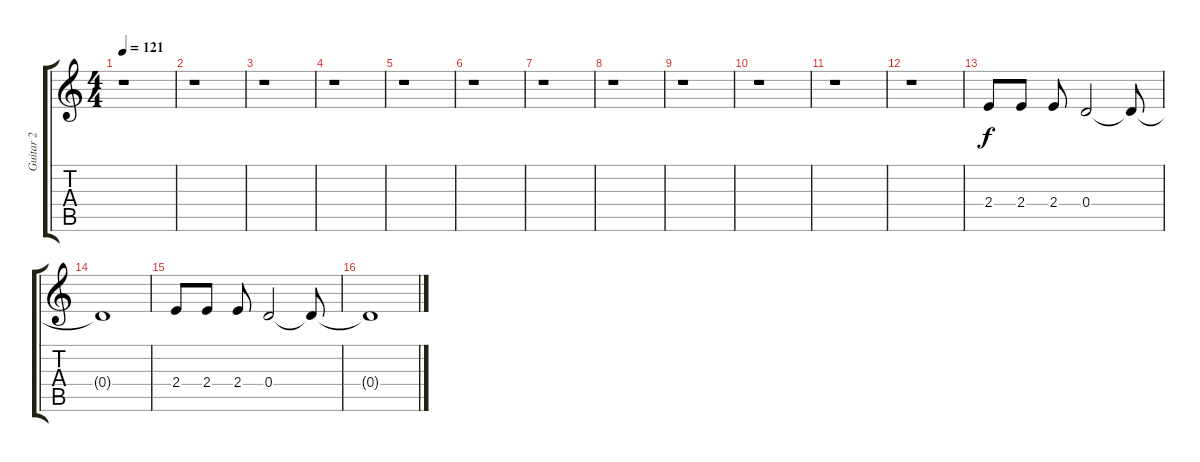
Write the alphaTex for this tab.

\track ("Guitar 2" "Guitar 2") {instrument acousticguitarsteel}
\staff {score tabs}
\tuning (E4 B3 G3 D3 A2 E2) {hide}
\ts (4 4)
\tempo 121
\clef g2
\ks c
r.1{dy f instrument acousticguitarsteel} |
r.1 |
r.1 |
r.1 |
r.1 |
r.1 |
r.1 |
r.1 |
r.1 |
r.1 |
r.1 |
r.1 |
2.4.8 2.4.8 2.4.8 0.4.2 0.4{t}.8 |
0.4{t}.1 |
2.4.8 2.4.8 2.4.8 0.4.2 0.4{t}.8 |
0.4{t}.1
